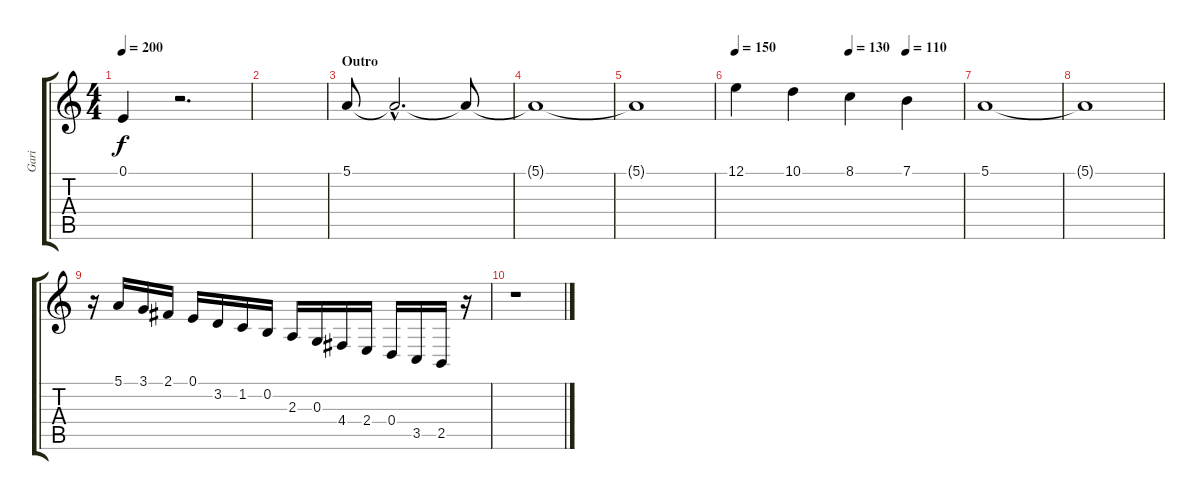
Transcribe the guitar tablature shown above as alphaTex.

\track ("Gari" "Gari") {instrument trombone}
\staff {score tabs}
\tuning (E4 B3 G3 D3 A2 E2) {hide}
\ts (4 4)
\tempo 200
\clef g2
\ks c
0.1.4{dy f} r.2{d} |
|
\section ("" "Outro")
5.1.8 5.1{hac t}.2{d} 5.1{t}.8 |
5.1{t}.1 |
5.1{t}.1 |
\tempo 150
\tempo (130 0.5)
\tempo (110 0.75)
12.1.4 10.1.4 8.1.4 7.1.4 |
5.1.1 |
5.1{t}.1 |
r.16 5.1.16 3.1.16 2.1.16 0.1.16 3.2.16 1.2.16 0.2.16 2.3.16 0.3.16 4.4.16 2.4.16 0.4.16 3.5.16 2.5.16 r.16 |
r.1
